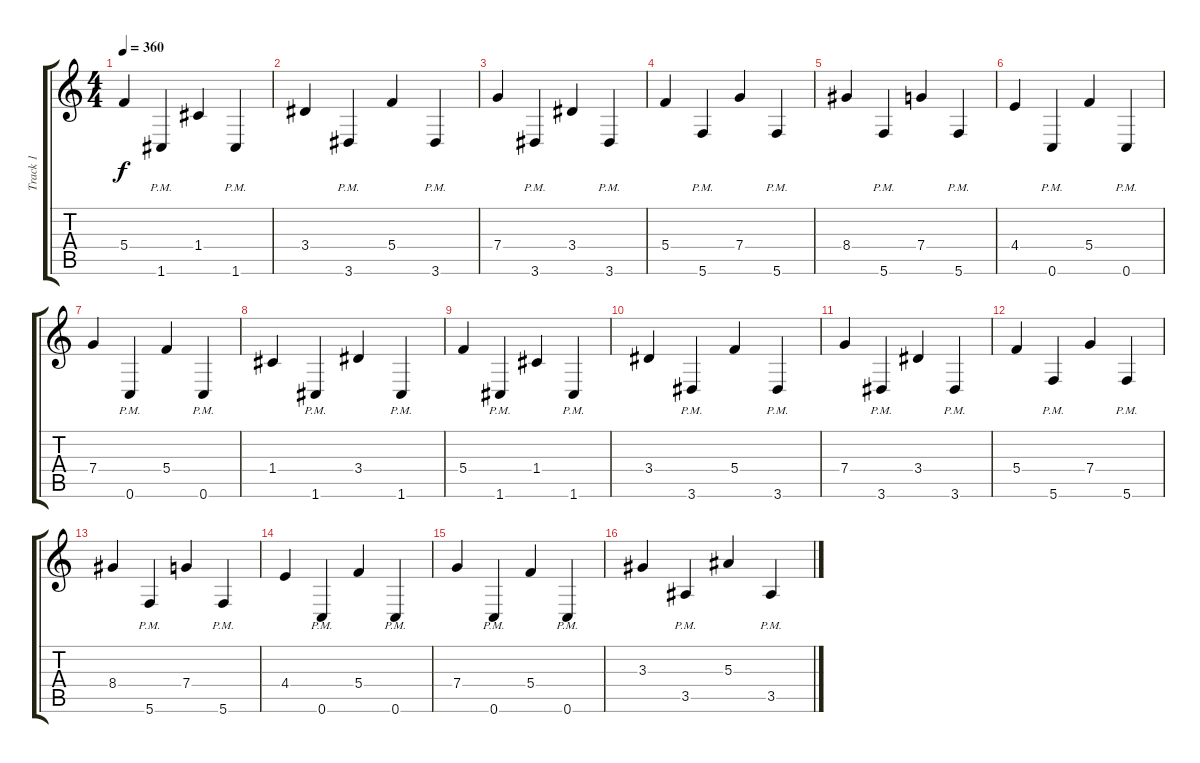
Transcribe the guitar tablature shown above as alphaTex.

\track ("Track 1" "Track 1") {instrument overdrivenguitar}
\staff {score tabs}
\tuning (D4 A3 F3 C3 G2 C2) {hide}
\ts (4 4)
\tempo 360
\clef g2
\ks c
5.4.4{dy f} 1.6{pm}.4 1.4.4 1.6{pm}.4 |
3.4.4 3.6{pm}.4 5.4.4 3.6{pm}.4 |
7.4.4 3.6{pm}.4 3.4.4 3.6{pm}.4 |
5.4.4 5.6{pm}.4 7.4.4 5.6{pm}.4 |
8.4.4 5.6{pm}.4 7.4.4 5.6{pm}.4 |
4.4.4 0.6{pm}.4 5.4.4 0.6{pm}.4 |
7.4.4 0.6{pm}.4 5.4.4 0.6{pm}.4 |
1.4.4 1.6{pm}.4 3.4.4 1.6{pm}.4 |
5.4.4 1.6{pm}.4 1.4.4 1.6{pm}.4 |
3.4.4 3.6{pm}.4 5.4.4 3.6{pm}.4 |
7.4.4 3.6{pm}.4 3.4.4 3.6{pm}.4 |
5.4.4 5.6{pm}.4 7.4.4 5.6{pm}.4 |
8.4.4 5.6{pm}.4 7.4.4 5.6{pm}.4 |
4.4.4 0.6{pm}.4 5.4.4 0.6{pm}.4 |
7.4.4 0.6{pm}.4 5.4.4 0.6{pm}.4 |
3.3.4 3.5{pm}.4 5.3.4 3.5{pm}.4
